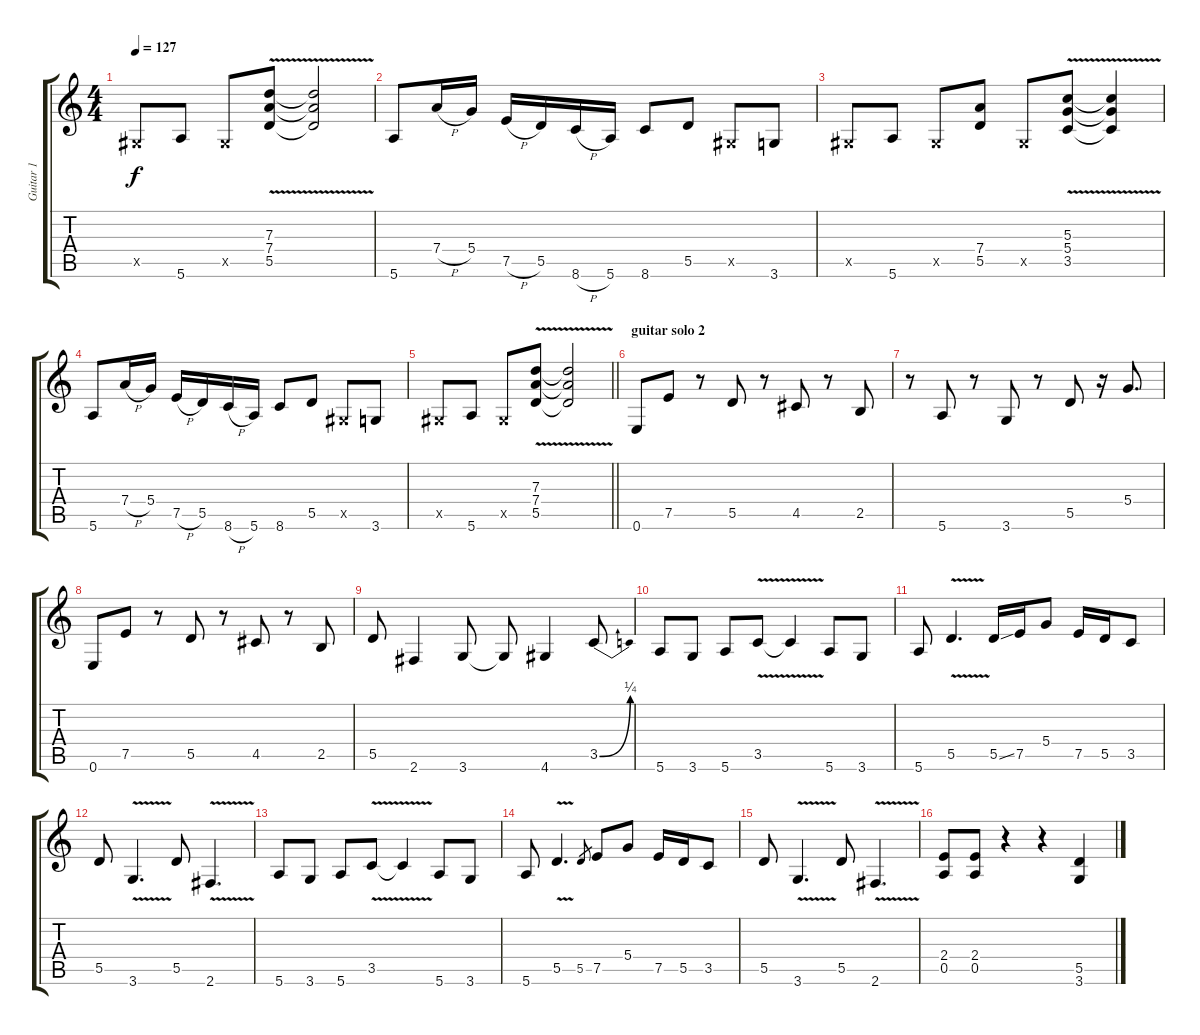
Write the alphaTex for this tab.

\track ("Guitar 1" "Guitar 1") {instrument electricguitarmuted}
\staff {score tabs}
\tuning (E4 B3 G3 D3 A2 E2) {hide}
\ts (4 4)
\tempo 127
\clef g2
\ks c
-1.5{x}.8{dy f} 5.6.8 -1.5{x}.8 (7.3{v} 7.4{v} 5.5{v}).8 (7.3{t} 7.4{t} 5.5{t}).2 |
5.6.8 7.4{h}.16 5.4.16 7.5{h}.16 5.5.16 8.6{h}.16 5.6.16 8.6.8 5.5.8 -1.5{x}.8 3.6.8 |
-1.5{x}.8 5.6.8 -1.5{x}.8 (7.4 5.5).8 -1.5{x}.8 (5.3{v} 5.4{v} 3.5{v}).8 (5.3{t} 5.4{t} 3.5{t}).4 |
5.6.8 7.4{h}.16 5.4.16 7.5{h}.16 5.5.16 8.6{h}.16 5.6.16 8.6.8 5.5.8 -1.5{x}.8 3.6.8 |
\barLineRight lightlight
-1.5{x}.8 5.6.8 -1.5{x}.8 (7.3{v} 7.4{v} 5.5{v}).8 (7.3{t} 7.4{t} 5.5{t}).2 |
\section ("" "guitar solo 2")
0.6.8 7.5.8 r.8 5.5.8 r.8 4.5.8 r.8 2.5.8 |
r.8 5.6.8 r.8 3.6.8 r.8 5.5.8 r.16 5.4.8{d} |
0.6.8 7.5.8 r.8 5.5.8 r.8 4.5.8 r.8 2.5.8 |
5.5.8 2.6.4 3.6.8 3.6{t}.8 4.6.4 3.5{be (bend 0 0 60 1)}.8 |
5.6.8 3.6.8 5.6.8 3.5{v}.8 3.5{t}.4 5.6.8 3.6.8 |
5.6.8 5.5{v}.4{d} 5.5{ss}.16 7.5.16 5.4.8 7.5.16 5.5.16 3.5.8 |
5.5.8 3.6{v}.4{d} 5.5.8 2.6{v}.4{d} |
5.6.8 3.6.8 5.6.8 3.5{v}.8 3.5{t}.4 5.6.8 3.6.8 |
5.6.8 5.5{v}.4{d} 5.5.8{gr} 7.5.8 5.4.8 7.5.16 5.5.16 3.5.8 |
5.5.8 3.6{v}.4{d} 5.5.8 2.6{v}.4{d} |
(2.4 0.5).8 (2.4 0.5).8 r.4 r.4 (5.5 3.6).4
